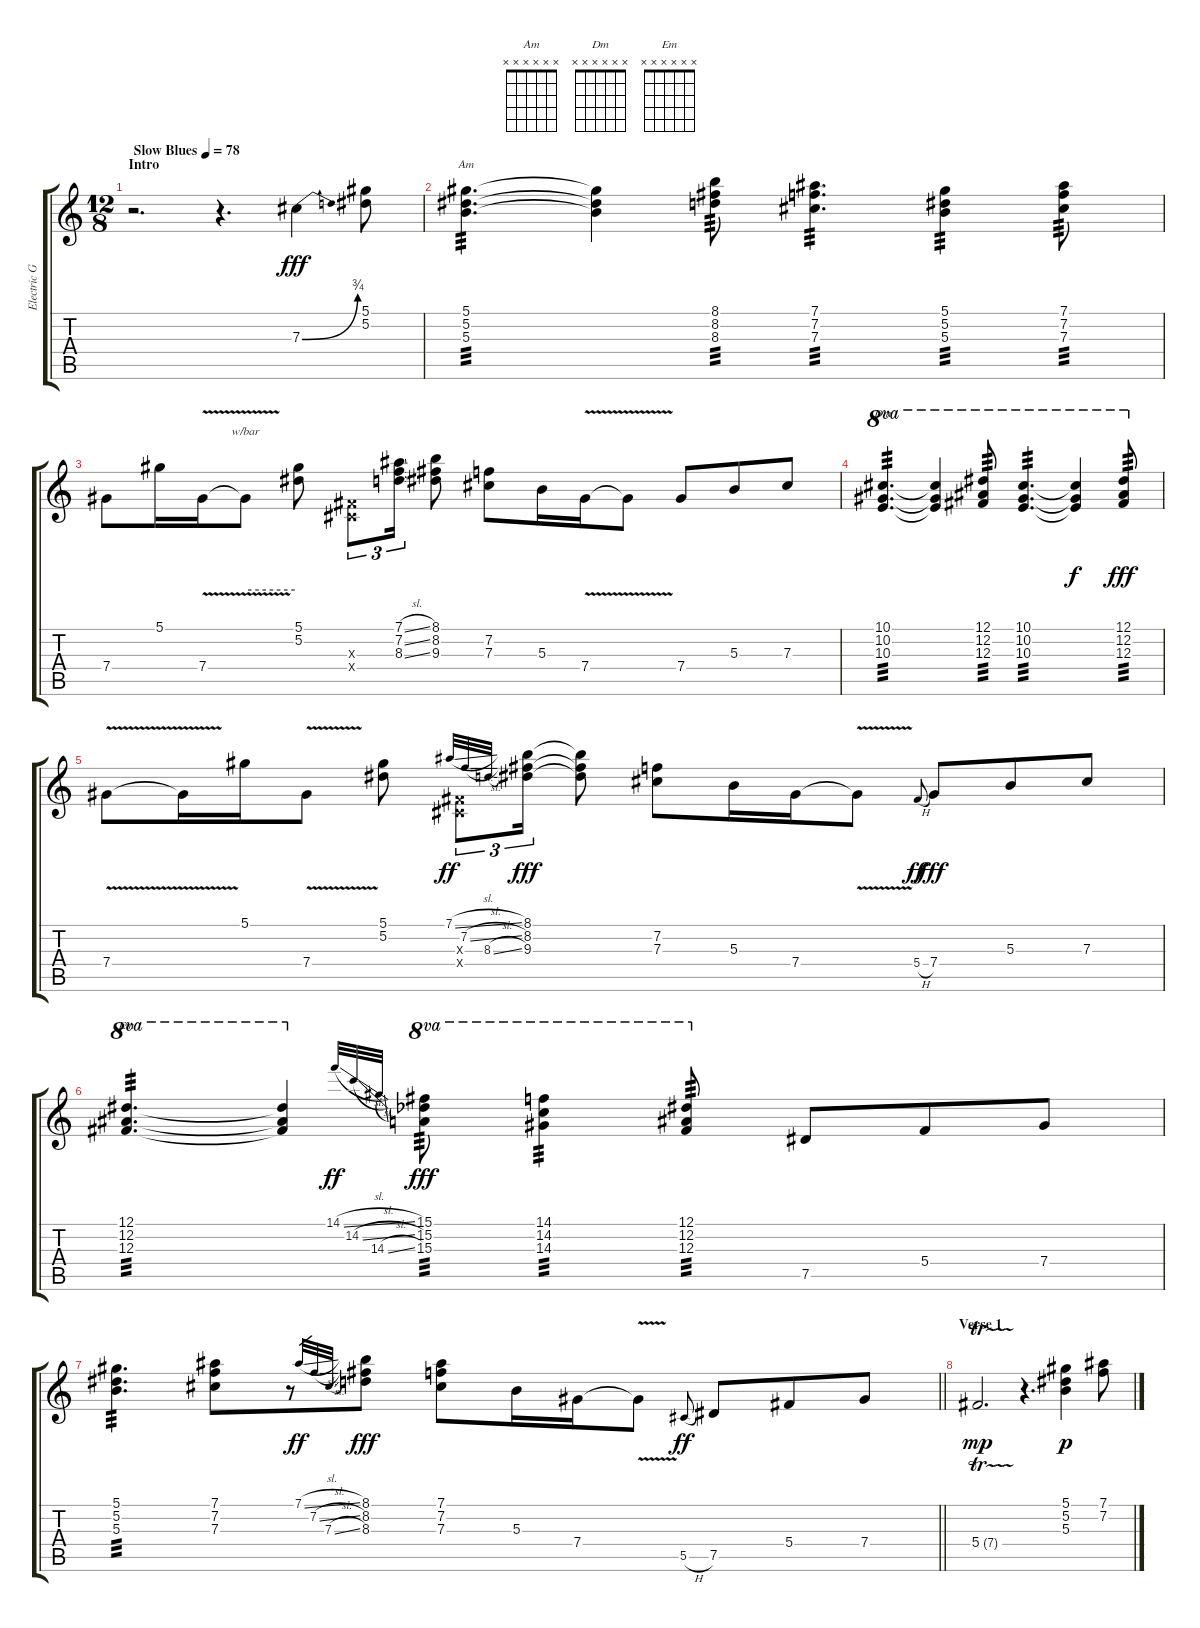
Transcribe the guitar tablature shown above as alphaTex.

\track ("Electric Guitar" "Electric G") {instrument electricguitarjazz}
\staff {score tabs}
\tuning (Eb4 Bb3 Gb3 Db3 Ab2 Eb2) {hide}
\chord ("Am" x x x x x x)
\chord ("Dm" x x x x x x)
\chord ("Em" x x x x x x)
\ts (12 8)
\section ("" "Intro")
\tempo (78 "Slow Blues")
\clef g2
\ks c
r.2{d dy fff instrument electricguitarjazz} r.4{d} 7.3{be (bend 0 0 60 3)}.4{volume 12} (5.1 5.2).8 |
(5.1 5.2 5.3).4{d ch "Am" tp 3} (5.1{t} 5.2{t} 5.3{t}).4 (8.1 8.2 8.3).8{tp 3} (7.1 7.2 7.3).4{d tp 3} (5.1 5.2 5.3).4{tp 3} (7.1 7.2 7.3).8{tp 3} |
7.4.8 5.1.16 7.4{v}.16 7.4{t}.8{tbe (hold default 0 0 60 0)} (5.1 5.2).8 (0.3{x} 0.4{x}).8{tu (3 2)} (7.1{sl} 7.2{sl} 8.3{sl}).16{tu (3 2)} (8.1 8.2 9.3).8 (7.2 7.3).8 5.3.16 7.4{v}.16 7.4{t}.8 7.4.8 5.3.8 7.3.8 |
(10.1 10.2 10.3).4{d ch "Dm" ot 8va tp 3} (10.1{t} 10.2{t} 10.3{t}).4{ot 8va} (12.1 12.2 12.3).8{ot 8va tp 3} (10.1 10.2 10.3).4{d ot 8va tp 3} (10.1{t} 10.2{t} 10.3{t}).4{ot 8va dy f} (12.1 12.2 12.3).8{ot 8va tp 3 dy fff} |
7.4{v}.8 7.4{t}.16 5.1.16 7.4{v}.8 (5.1 5.2).8 (0.3{x} 0.4{x}).8{tu (3 2)} 7.1{sl}.32{gr onbeat dy ff} 7.2{sl}.32{gr onbeat} 8.3{sl}.32{gr onbeat} (8.1 8.2 9.3).16{tu (3 2) dy fff} (8.1{t} 8.2{t} 9.3{t}).8 (7.2 7.3).8 5.3.16 7.4.16 7.4{v t}.8 5.4{h}.8{gr onbeat dy ff} 7.4.8{dy fff} 5.3.8 7.3.8 |
(12.1 12.2 12.3).4{d ch "Em" ot 8va tp 3} (12.1{t} 12.2{t} 12.3{t}).4{ot 8va} 14.1{sl}.32{gr onbeat dy ff} 14.2{sl}.32{gr onbeat} 14.3{sl}.32{gr onbeat} (15.1 15.2{acc b} 15.3).8{ot 8va tp 3 dy fff} (14.1 14.2 14.3).4{ot 8va tp 3} (12.1 12.2 12.3).8{ot 8va tp 3} 7.5.8 5.4.8 7.4.8 |
\barLineRight lightlight
(5.1 5.2 5.3).4{d tp 3} (7.1 7.2 7.3).8 r.8 7.1{sl}.32{gr dy ff} 7.2{sl}.32{gr} 7.3{sl}.32{gr} (8.1 8.2 8.3).8{dy fff} (7.1 7.2 7.3).8 5.3.16 7.4.16 7.4{v t}.8 5.5{h}.8{gr onbeat dy ff} 7.5.8 5.4.8 7.4.8 |
\section ("" "Verse 1")
5.4{tr (7 32)}.2{d dy mp volume 16} r.4{d} (5.1 5.2 5.3).4{dy p} (7.1 7.2).8
